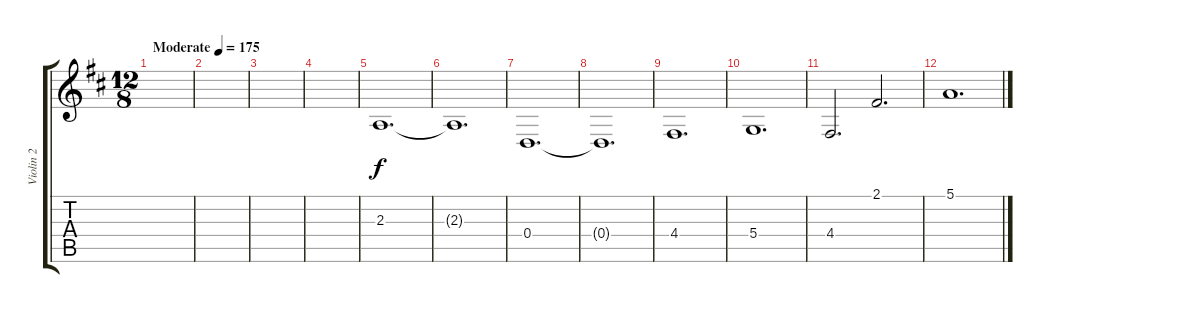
\track ("Violin 2" "Violin 2") {instrument violin}
\staff {score tabs}
\tuning (E4 B3 G3 D3 A2 E2) {hide}
\ts (12 8)
\tempo (175 "Moderate")
\clef g2
\ks d
|
|
|
|
2.3.1{d} |
2.3{t}.1{d} |
0.4.1{d} |
0.4{t}.1{d} |
4.4.1{d} |
5.4.1{d} |
4.4.2{d} 2.1.2{d} |
5.1.1{d}
